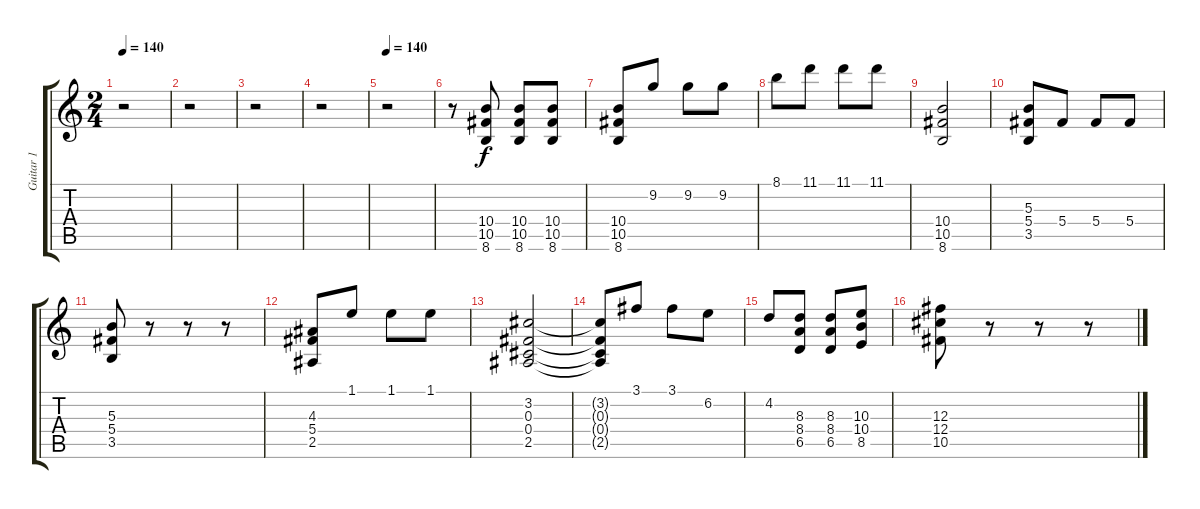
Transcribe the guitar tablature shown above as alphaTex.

\track ("Guitar 1" "Guitar 1") {instrument distortionguitar}
\staff {score tabs}
\tuning (Eb4 Bb3 Gb3 Db3 Ab2 Eb2) {hide}
\ts (2 4)
\tempo 140
\tempo 100
\tempo 140
\clef g2
\ks c
r.2{dy f instrument distortionguitar} |
r.2 |
r.2 |
r.2 |
\tempo 140
r.2 |
r.8 (10.4 10.5 8.6).8 (10.4 10.5 8.6).8 (10.4 10.5 8.6).8 |
(10.4 10.5 8.6).8 9.2.8 9.2.8 9.2.8 |
8.1.8 11.1.8 11.1.8 11.1.8 |
(10.4 10.5 8.6).2 |
(5.3 5.4 3.5).8 5.4.8 5.4.8 5.4.8 |
(5.3 5.4 3.5).8 r.8 r.8 r.8 |
(4.3 5.4 2.5).8 1.1.8 1.1.8 1.1.8 |
(3.2 0.3 0.4 2.5).2 |
(3.2{t} 0.3{t} 0.4{t} 2.5{t}).8 3.1.8 3.1.8 6.2.8 |
4.2.8 (8.3 8.4 6.5).8 (8.3 8.4 6.5).8 (10.3 10.4 8.5).8 |
(12.3 12.4 10.5).8 r.8 r.8 r.8
